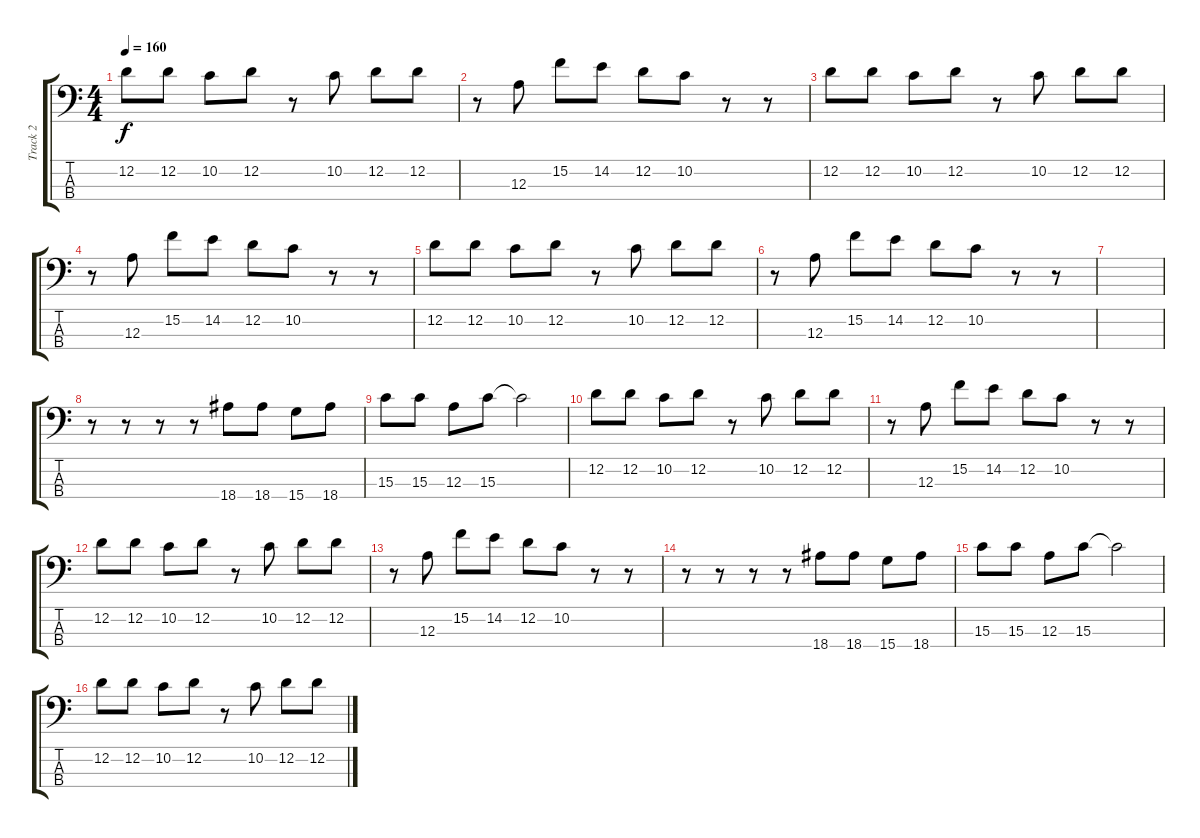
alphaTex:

\track ("Track 2" "Track 2") {instrument electricbassfinger}
\staff {score tabs}
\tuning (G2 D2 A1 E1) {hide}
\ts (4 4)
\tempo 160
\clef f4
\ks c
12.2.8{dy f} 12.2.8 10.2.8 12.2.8 r.8 10.2.8 12.2.8 12.2.8 |
r.8 12.3.8 15.2.8 14.2.8 12.2.8 10.2.8 r.8 r.8 |
12.2.8 12.2.8 10.2.8 12.2.8 r.8 10.2.8 12.2.8 12.2.8 |
r.8 12.3.8 15.2.8 14.2.8 12.2.8 10.2.8 r.8 r.8 |
12.2.8 12.2.8 10.2.8 12.2.8 r.8 10.2.8 12.2.8 12.2.8 |
r.8 12.3.8 15.2.8 14.2.8 12.2.8 10.2.8 r.8 r.8 |
|
r.8 r.8 r.8 r.8 18.4.8 18.4.8 15.4.8 18.4.8 |
15.3.8 15.3.8 12.3.8 15.3.8 15.3{t}.2 |
12.2.8 12.2.8 10.2.8 12.2.8 r.8 10.2.8 12.2.8 12.2.8 |
r.8 12.3.8 15.2.8 14.2.8 12.2.8 10.2.8 r.8 r.8 |
12.2.8 12.2.8 10.2.8 12.2.8 r.8 10.2.8 12.2.8 12.2.8 |
r.8 12.3.8 15.2.8 14.2.8 12.2.8 10.2.8 r.8 r.8 |
r.8 r.8 r.8 r.8 18.4.8 18.4.8 15.4.8 18.4.8 |
15.3.8 15.3.8 12.3.8 15.3.8 15.3{t}.2 |
12.2.8 12.2.8 10.2.8 12.2.8 r.8 10.2.8 12.2.8 12.2.8
